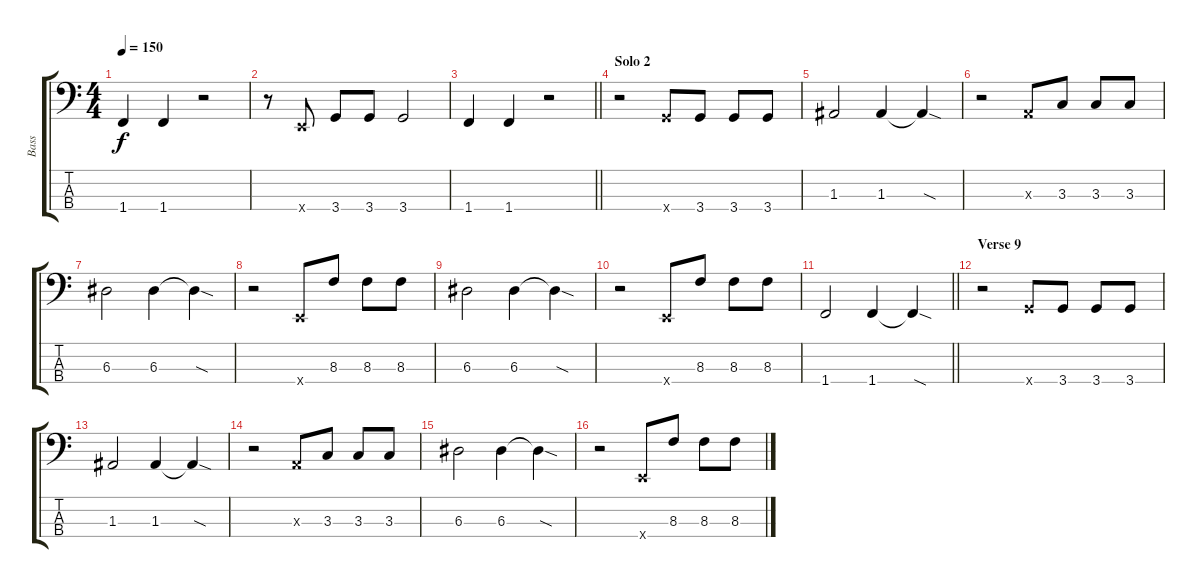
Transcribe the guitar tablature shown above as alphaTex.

\track ("Bass" "Bass") {instrument electricbassfinger}
\staff {score tabs}
\tuning (G2 D2 A1 E1) {hide}
\ts (4 4)
\tempo 150
\clef f4
\ks c
1.4.4{dy f} 1.4.4 r.2 |
r.8 0.4{x}.8 3.4.8 3.4.8 3.4.2 |
\barLineRight lightlight
1.4.4 1.4.4 r.2 |
\section ("" "Solo 2")
r.2 3.4{x}.8 3.4.8 3.4.8 3.4.8 |
1.3.2 1.3.4 1.3{sod t}.4 |
r.2 0.3{x}.8 3.3.8 3.3.8 3.3.8 |
6.3.2 6.3.4 6.3{sod t}.4 |
r.2 0.4{x}.8 8.3.8 8.3.8 8.3.8 |
6.3.2 6.3.4 6.3{sod t}.4 |
r.2 0.4{x}.8 8.3.8 8.3.8 8.3.8 |
\barLineRight lightlight
1.4.2 1.4.4 1.4{sod t}.4 |
\section ("" "Verse 9")
r.2 3.4{x}.8 3.4.8 3.4.8 3.4.8 |
1.3.2 1.3.4 1.3{sod t}.4 |
r.2 0.3{x}.8 3.3.8 3.3.8 3.3.8 |
6.3.2 6.3.4 6.3{sod t}.4 |
r.2 0.4{x}.8 8.3.8 8.3.8 8.3.8
